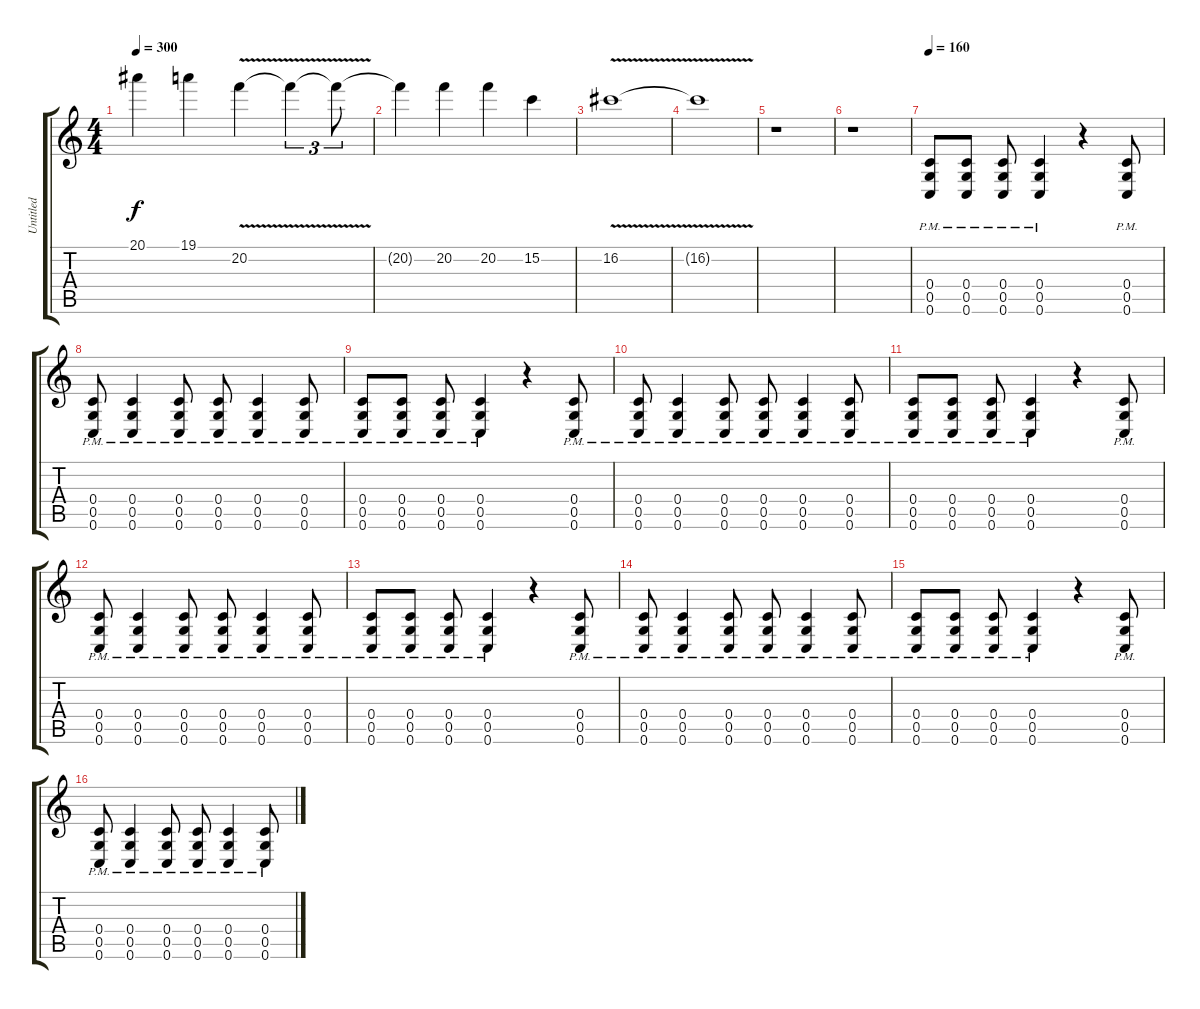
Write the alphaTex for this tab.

\track ("Untitled" "Untitled") {instrument distortionguitar}
\staff {score tabs}
\tuning (D4 A3 F3 C3 G2 C2) {hide}
\ts (4 4)
\tempo 300
\clef g2
\ks c
20.1.4{dy f} 19.1.4 20.2{v}.4 20.2{v t}.4{tu (3 2)} 20.2{t}.8{tu (3 2)} |
20.2{t}.4 20.2.4 20.2.4 15.2.4 |
16.2{v}.1 |
16.2{t}.1 |
r.1 |
r.1 |
\tempo 160
(0.4{pm} 0.5{pm} 0.6{pm}).8 (0.4{pm} 0.5{pm} 0.6{pm}).8 (0.4{pm} 0.5{pm} 0.6{pm}).8 (0.4{pm} 0.5{pm} 0.6{pm}).4 r.4 (0.4{pm} 0.5{pm} 0.6{pm}).8 |
(0.4{pm} 0.5{pm} 0.6{pm}).8 (0.4{pm} 0.5{pm} 0.6{pm}).4 (0.4{pm} 0.5{pm} 0.6{pm}).8 (0.4{pm} 0.5{pm} 0.6{pm}).8 (0.4{pm} 0.5{pm} 0.6{pm}).4 (0.4{pm} 0.5{pm} 0.6{pm}).8 |
(0.4{pm} 0.5{pm} 0.6{pm}).8 (0.4{pm} 0.5{pm} 0.6{pm}).8 (0.4{pm} 0.5{pm} 0.6{pm}).8 (0.4{pm} 0.5{pm} 0.6{pm}).4 r.4 (0.4{pm} 0.5{pm} 0.6{pm}).8 |
(0.4{pm} 0.5{pm} 0.6{pm}).8 (0.4{pm} 0.5{pm} 0.6{pm}).4 (0.4{pm} 0.5{pm} 0.6{pm}).8 (0.4{pm} 0.5{pm} 0.6{pm}).8 (0.4{pm} 0.5{pm} 0.6{pm}).4 (0.4{pm} 0.5{pm} 0.6{pm}).8 |
(0.4{pm} 0.5{pm} 0.6{pm}).8 (0.4{pm} 0.5{pm} 0.6{pm}).8 (0.4{pm} 0.5{pm} 0.6{pm}).8 (0.4{pm} 0.5{pm} 0.6{pm}).4 r.4 (0.4{pm} 0.5{pm} 0.6{pm}).8 |
(0.4{pm} 0.5{pm} 0.6{pm}).8 (0.4{pm} 0.5{pm} 0.6{pm}).4 (0.4{pm} 0.5{pm} 0.6{pm}).8 (0.4{pm} 0.5{pm} 0.6{pm}).8 (0.4{pm} 0.5{pm} 0.6{pm}).4 (0.4{pm} 0.5{pm} 0.6{pm}).8 |
(0.4{pm} 0.5{pm} 0.6{pm}).8 (0.4{pm} 0.5{pm} 0.6{pm}).8 (0.4{pm} 0.5{pm} 0.6{pm}).8 (0.4{pm} 0.5{pm} 0.6{pm}).4 r.4 (0.4{pm} 0.5{pm} 0.6{pm}).8 |
(0.4{pm} 0.5{pm} 0.6{pm}).8 (0.4{pm} 0.5{pm} 0.6{pm}).4 (0.4{pm} 0.5{pm} 0.6{pm}).8 (0.4{pm} 0.5{pm} 0.6{pm}).8 (0.4{pm} 0.5{pm} 0.6{pm}).4 (0.4{pm} 0.5{pm} 0.6{pm}).8 |
(0.4{pm} 0.5{pm} 0.6{pm}).8 (0.4{pm} 0.5{pm} 0.6{pm}).8 (0.4{pm} 0.5{pm} 0.6{pm}).8 (0.4{pm} 0.5{pm} 0.6{pm}).4 r.4 (0.4{pm} 0.5{pm} 0.6{pm}).8 |
(0.4{pm} 0.5{pm} 0.6{pm}).8 (0.4{pm} 0.5{pm} 0.6{pm}).4 (0.4{pm} 0.5{pm} 0.6{pm}).8 (0.4{pm} 0.5{pm} 0.6{pm}).8 (0.4{pm} 0.5{pm} 0.6{pm}).4 (0.4{pm} 0.5{pm} 0.6{pm}).8
